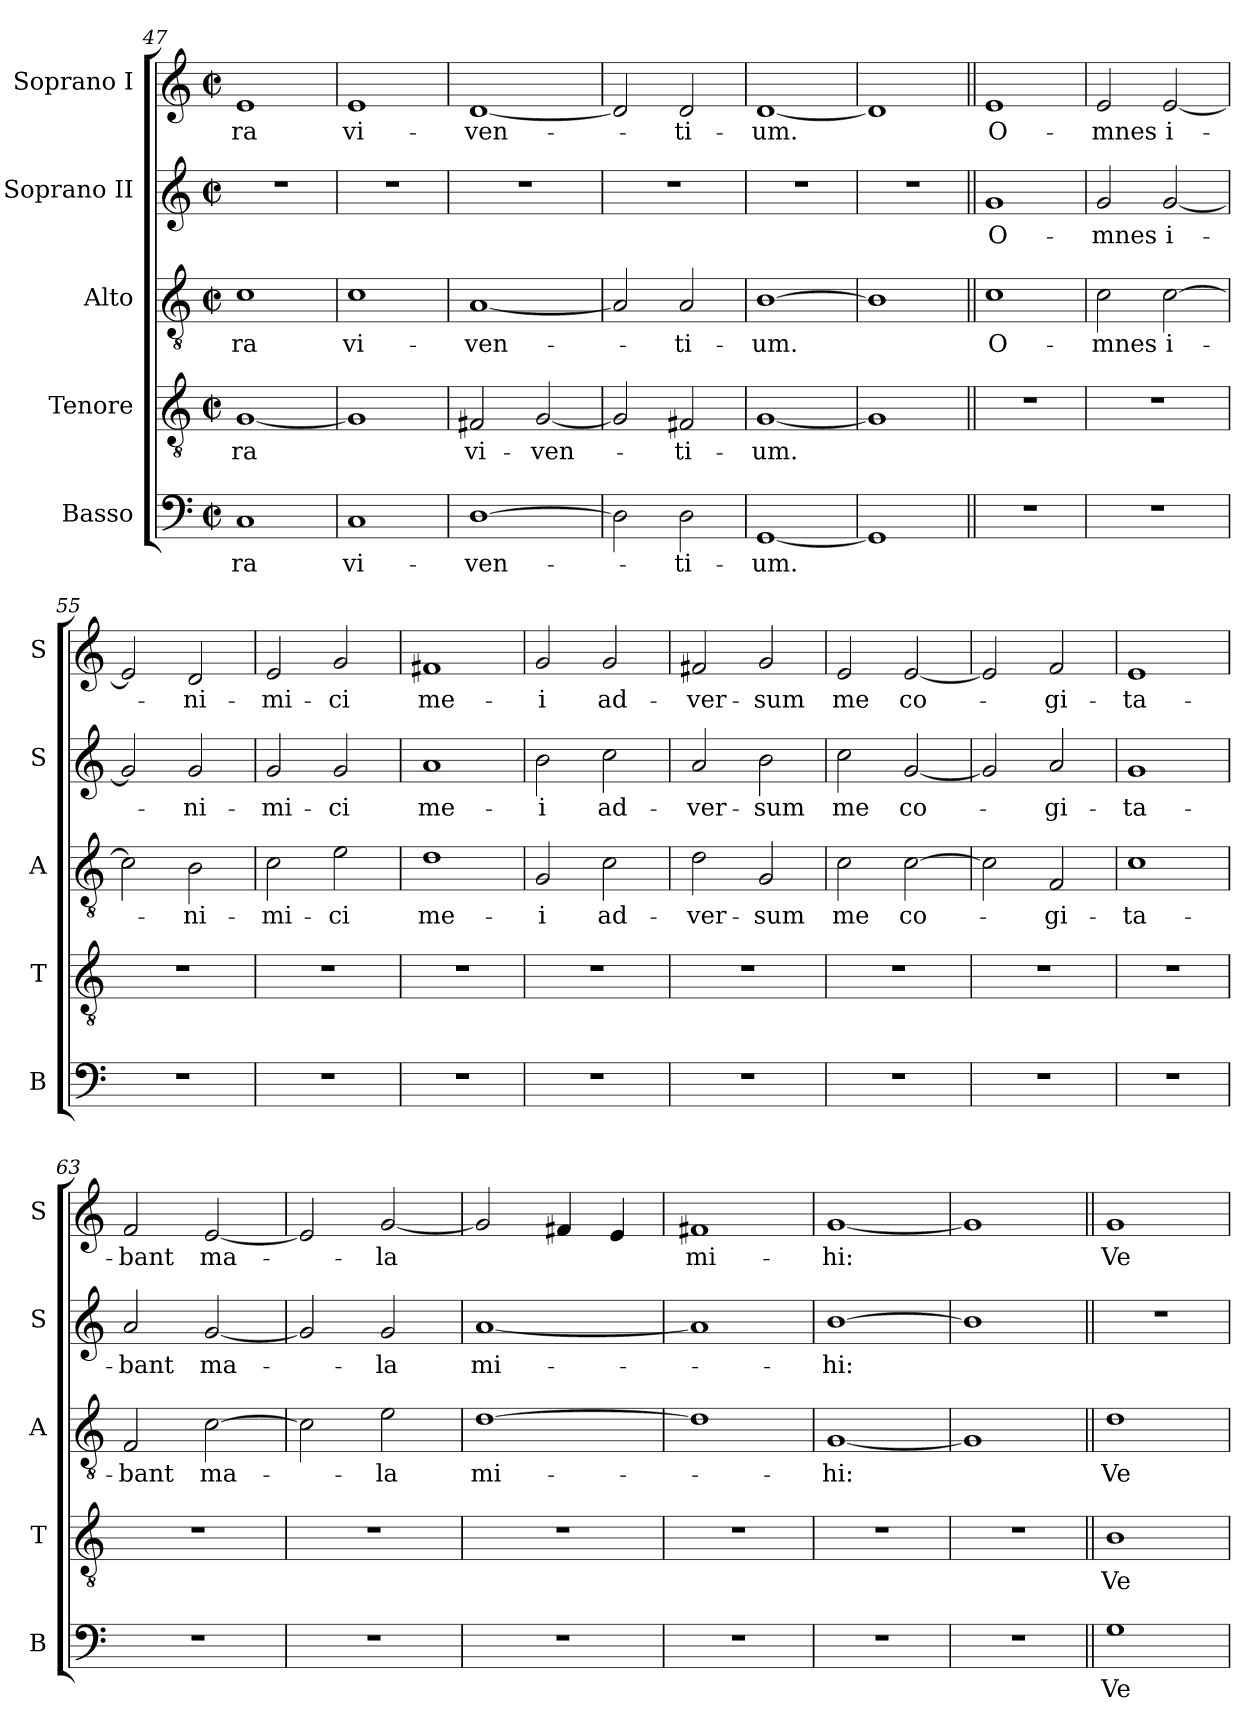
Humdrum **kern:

**kern	**text	**kern	**text	**kern	**text	**kern	**text	**kern	**text
*part5	*part5	*part4	*part4	*part3	*part3	*part2	*part2	*part1	*part1
*staff5	*staff5	*staff4	*staff4	*staff3	*staff3	*staff2	*staff2	*staff1	*staff1
*I"Basso	*	*I"Tenore	*	*I"Alto	*	*I"Soprano II	*	*I"Soprano I	*
*I'B	*	*I'T	*	*I'A	*	*I'S	*	*I'S	*
*clefF4	*	*clefGv2	*	*clefGv2	*	*clefG2	*	*clefG2	*
*k[]	*	*k[]	*	*k[]	*	*k[]	*	*k[]	*
*M2/2	*	*M2/2	*	*M2/2	*	*M2/2	*	*M2/2	*
*met(c|)	*	*met(c|)	*	*met(c|)	*	*met(c|)	*	*met(c|)	*
=47	=47	=47	=47	=47	=47	=47	=47	=47	=47
1C	-ra	[1G	-ra	1c	-ra	1r	.	1e	-ra
=48	=48	=48	=48	=48	=48	=48	=48	=48	=48
1C	vi-	1G]	.	1c	vi-	1r	.	1e	vi-
=49	=49	=49	=49	=49	=49	=49	=49	=49	=49
[1D	-ven-	2F#X/	vi-	[1A	-ven-	1r	.	[1d	-ven-
.	.	[2G/	-ven-	.	.	.	.	.	.
=50	=50	=50	=50	=50	=50	=50	=50	=50	=50
2D\]	.	2G/]	.	2A/]	.	1r	.	2d/]	.
2D\	-ti-	2F#X/	-ti-	2A/	-ti-	.	.	2d/	-ti-
=51	=51	=51	=51	=51	=51	=51	=51	=51	=51
[1GG	-um.	[1G	-um.	[1B	-um.	1r	.	[1d	-um.
=52	=52	=52	=52	=52	=52	=52	=52	=52	=52
1GG]	.	1G]	.	1B]	.	1r	.	1d]	.
=53||	=53||	=53||	=53||	=53||	=53||	=53||	=53||	=53||	=53||
1r	.	1r	.	1c	O-	1g	O-	1e	O-
=54	=54	=54	=54	=54	=54	=54	=54	=54	=54
1r	.	1r	.	2c\	-mnes	2g/	-mnes	2e/	-mnes
.	.	.	.	[2c\	i-	[2g/	i-	[2e/	i-
=55	=55	=55	=55	=55	=55	=55	=55	=55	=55
1r	.	1r	.	2c\]	.	2g/]	.	2e/]	.
.	.	.	.	2B\	-ni-	2g/	-ni-	2d/	-ni-
=56	=56	=56	=56	=56	=56	=56	=56	=56	=56
1r	.	1r	.	2c\	-mi-	2g/	-mi-	2e/	-mi-
.	.	.	.	2e\	-ci	2g/	-ci	2g/	-ci
=57	=57	=57	=57	=57	=57	=57	=57	=57	=57
1r	.	1r	.	1d	me-	1a	me-	1f#X	me-
=58	=58	=58	=58	=58	=58	=58	=58	=58	=58
1r	.	1r	.	2G/	-i	2b\	-i	2g/	-i
.	.	.	.	2c\	ad-	2cc\	ad-	2g/	ad-
=59	=59	=59	=59	=59	=59	=59	=59	=59	=59
1r	.	1r	.	2d\	-ver-	2a/	-ver-	2f#X/	-ver-
.	.	.	.	2G/	-sum	2b\	-sum	2g/	-sum
=60	=60	=60	=60	=60	=60	=60	=60	=60	=60
1r	.	1r	.	2c\	me	2cc\	me	2e/	me
.	.	.	.	[2c\	co-	[2g/	co-	[2e/	co-
=61	=61	=61	=61	=61	=61	=61	=61	=61	=61
1r	.	1r	.	2c\]	.	2g/]	.	2e/]	.
.	.	.	.	2F/	-gi-	2a/	-gi-	2f/	-gi-
=62	=62	=62	=62	=62	=62	=62	=62	=62	=62
1r	.	1r	.	1c	-ta-	1g	-ta-	1e	-ta-
=63	=63	=63	=63	=63	=63	=63	=63	=63	=63
1r	.	1r	.	2F/	-bant	2a/	-bant	2f/	-bant
.	.	.	.	[2c\	ma-	[2g/	ma-	[2e/	ma-
=64	=64	=64	=64	=64	=64	=64	=64	=64	=64
1r	.	1r	.	2c\]	.	2g/]	.	2e/]	.
.	.	.	.	2e\	-la	2g/	-la	[2g/	-la
=65	=65	=65	=65	=65	=65	=65	=65	=65	=65
1r	.	1r	.	[1d	mi-	[1a	mi-	2g/]	.
.	.	.	.	.	.	.	.	4f#X/	.
.	.	.	.	.	.	.	.	4e/	.
=66	=66	=66	=66	=66	=66	=66	=66	=66	=66
1r	.	1r	.	1d]	.	1a]	.	1f#X	mi-
=67	=67	=67	=67	=67	=67	=67	=67	=67	=67
1r	.	1r	.	[1G	-hi:	[1b	-hi:	[1g	-hi:
=68	=68	=68	=68	=68	=68	=68	=68	=68	=68
1r	.	1r	.	1G]	.	1b]	.	1g]	.
=69||	=69||	=69||	=69||	=69||	=69||	=69||	=69||	=69||	=69||
1G	Ve-	1B	Ve-	1d	Ve-	1r	.	1g	Ve-
=	=	=	=	=	=	=	=	=	=
*-	*-	*-	*-	*-	*-	*-	*-	*-	*-
